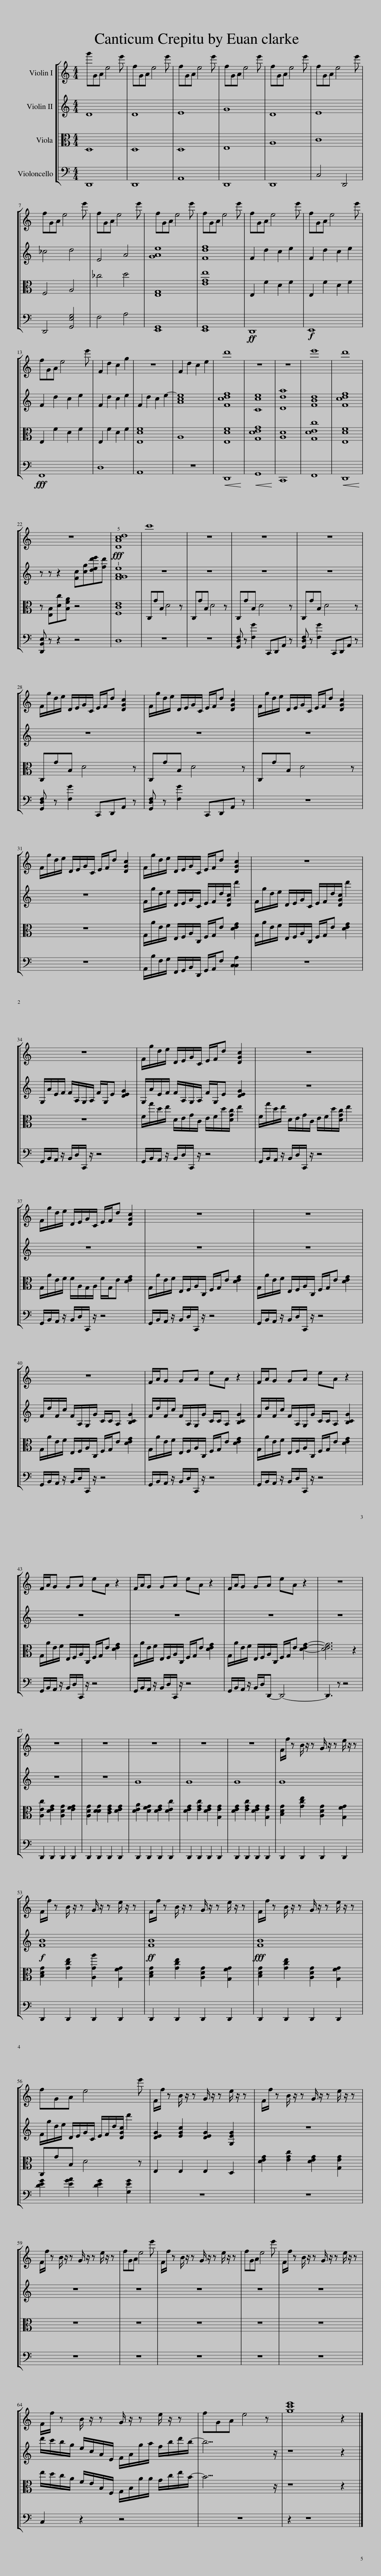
X:1
%%score [ 1 2 3 4 ]
L:1/8
M:4/4
I:linebreak $
K:C
V:1 treble
V:2 treble
V:3 alto
V:4 bass
V:1
 g'GA e4 e' | fGA e4 e' | fGA e4 e' | fGA e4 e' | fGA e4 e' | %5
 fGA e4 e' |$ fGA e4 e' | fGA e4 e' | fGA e4 e' | fGA e4 e' | %10
 fGA e4 e' | fGA e4 e' |$ fGA e4 e' | F2 d2 c2 g2 | z8 | %15
 F2 d2 c2 e2 | d'8 | z8 | z8 | e'8 | %20
 d'8 |$ z8 |!fff! !5![DAcd]8 | c'8 | z8 | %25
 z8 | z8 |$ F/g/d/e/ D/E/G/C/ E/F/d [DGc]2 | F/g/d/e/ D/E/G/C/ E/F/d [DGc]2 | F/g/d/e/ D/E/G/C/ E/F/d [DGc]2 |$ %30
 F/g/d/e/ D/E/G/C/ E/F/d [DGc]2 | F/g/d/e/ D/E/G/C/ E/F/d [DGc]2 | z8 |$ z8 | F/g/d/e/ D/E/G/C/ E/F/d [DGc]2 | %35
 z8 |$ F/g/d/e/ D/E/G/C/ E/F/d [DGc]2 | z8 | z8 |$ z8 | %40
 F/A/G GA eA z2 | F/A/G GA eA z2 |$ F/A/G GA eA z2 | F/A/G GA eA z2 | F/A/G GA eA z2 | %45
 z8 |$ z8 | z8 | z8 | z8 | %50
 z8 | F/f/ z B/ z/ z G/ z/ z e/ z/ z |$ F/f/ z B/ z/ z G/ z/ z e/ z/ z | F/f/ z B/ z/ z G/ z/ z e/ z/ z | F/f/ z B/ z/ z G/ z/ z e/ z/ z |$ %55
 fGA e4 e' | F/f/ z B/ z/ z G/ z/ z e/ z/ z | F/f/ z B/ z/ z G/ z/ z e/ z/ z |$ F/f/ z B/ z/ z G/ z/ z e/ z/ z | fGA e4 e' | %60
 F/f/ z B/ z/ z G/ z/ z e/ z/ z | fGA e4 e' | F/f/ z B/ z/ z G/ z/ z e/ z/ z |$ F/f/ z B/ z/ z G/ z/ z e/ z/ z | fGA e4 z | %65
 [gc'e']8 z2 |] %66
V:2
 D8 | D8 | E8 | G8 | D8 | %5
 E8 |$ _c4 d4 | E4 A4 | [GAe]8 | [Fdf]8 | %10
 F2 d2 c2 e2 | F2 d2 c2 e2 |$ F2 d2 c2 e2 | F2 d2 c2 e2 | F2 d2 c2 e2- | %15
 [Ace]8 | [Fcdf]8 | [Cce]8 | [Dda]8 | [FBd]8 | %20
 [Fcdf]8 |$ z z z2 [Fc][cg][ded'e'][fd'] | !1![FGAe]8 | z8 | z8 | %25
 z8 | z8 |$ z8 | z8 | z8 |$ %30
 z8 | F/g/d/e/ D/E/G/C/ E/F/d/[DGc]/ d'2 | F/g/d/e/ D/E/G/C/ E/F/d/[DGc]/ d'2 |$ G,/A/E/F/ F/A,/G,/A,/ F/G,/E [DEG]2 | G,/A/E/F/ F/A,/G,/A,/ F/G,/E [DEG]2 | %35
 z8 |$ z8 | z8 | z8 |$ F/d/F/c/ F/A,/G,/G/ C/C/A, [B,CG]2 | %40
 F/d/F/c/ F/A,/G,/G/ C/C/A, [B,CG]2 | F/d/F/c/ F/A,/G,/G/ C/C/A, [B,CG]2 |$ z8 | z8 | z8 | %45
 z8 |$ z8 | z8 | G8 | G8 | %50
 G8 | G8 |$!f! [FB]8 |!ff! [FB]8 |!fff! [FB]8 |$ %55
 F/g/d/e/ D/E/G/C/ E/F/d/[DGc]/ d'2 | [DEG]2 [EGc]2 [DEG]2 [G,EG]2 | z8 |$ z8 | z8 | %60
 z8 | z8 | z8 |$ d'/c'/b/g/ e/c/A/E/ F/A/g/a/ f/b/d'/b/- | b15/2 z/ | %65
 z8 z2 |] %66
V:3
 D,8 | D,8 | D,8 | E,8 | A,8 | %5
 C8 |$ F,4 A,4 | _c4 d4 | [E,G,]8 | [EGe]8 | %10
 E,2 F2 D2 F2 | E,2 F2 D2 F2 |$ E,2 F2 D2 F2 | E,2 F2 D2 F2 | [E,DF]8 | %15
 A,8 | [E,DF]8 | [G,DEG]8 | [A,D]8 | [G,DEc]8 | %20
 [E,DF]8 |$ z [E,B,][Dc][B,FA] z4 | [F,CE]8 | C,GB, D4 z | C,GB, D4 z | %25
 C,GB, D4 z | C,GB, D4 z |$ C,GB, D4 z | C,GB, D4 z | C,GB, D4 z |$ %30
 z8 | G,/A/E/F/ E,/F,/A,/C,/ F,/G,/E [DEG]2 | G,/A/E/F/ E,/F,/A,/C,/ F,/G,/E [DEG]2 |$ z8 | F/g/d/e/ D/E/G/C/ E/F/d/[DGc]/ e2 | %35
 F/g/d/e/ D/E/G/C/ E/F/d/[DGc]/ e2 |$ G,/A/E/F/ F/A,/G,/A,/ F/G,/E [DEG]2 | G,/A/E/F/ E,/F,/A,/C,/ F,/G,/E [DEG]2 | G,/A/E/F/ E,/F,/A,/C,/ F,/G,/E [DEG]2 |$ G,/A/E/F/ E,/F,/A,/C,/ F,/G,/E [DEG]2 | %40
 G,/A/E/F/ E,/F,/A,/C,/ F,/G,/E [DEG]2 | G,/A/E/F/ E,/F,/A,/C,/ F,/G,/E [DEG]2 |$ G,/A/E/F/ E,/F,/A,/C,/ F,/G,/E [DEG]2 | G,/A/E/F/ E,/F,/A,/C,/ F,/G,/E [DEG]2 | G,/A/E/F/ E,/F,/A,/C,/ F,/G,/E [DEG]2- | %45
 [DEG]6 z2 |$ [A,Ec]2 [DEG]2 [A,DG]2 [EFG]2 | [A,DG]2 [DDG]2 [CEG]2 [DEG]2 | [DEA]2 [DFG]2 [DEG]2 [DEc]2 | [DEG]2 [EGc]2 [DEG]2 [G,EG]2 | %50
 [DEG]2 [EGc]2 [DEG]2 [G,EG]2 | [B,DG]2 [Gce]2 [A,DG]2 [G,FG]2 |$ [B,DG]2 [Gce]2 [A,Ga]2 [G,FG]2 | [B,DG]2 [Gce]2 [A,DG]2 [G,FG]2 | [B,DG]2 [Gce]2 [A,DG]2 [G,FG]2 |$ %55
 C,GB, D4 z | E,2 E,2 E,2 D,2 | [DEG]2 [EGc]2 [DEG]2 [G,EG]2 |$ z8 | z8 | %60
 z8 | z8 | z8 |$ e/d/c/A/ F/E/B,/F,/ G,/B,/A/A/ G/c/e/B/- | B15/2 z/ | %65
 z8 z2 |] %66
V:4
 D,,8 | D,,8 | A,,8 | D,,8 | D,,8 | %5
 C,4 D,,4 |$ D,,4 [G,,E,G,]4 | F,4 A,4 | [E,,G,,]8 | [E,,G,,]8 | %10
!ff! D,,8 |!f! E,,8 |$!fff! F,,8 | D,8 | A,,8 | %15
 z8 |!<(! D,,8!<)! |!<(! G,,8!<)! | C,,8 | F,,8 | %20
!<(! D,,8!<)! |$ [D,,B,,E,] z z2 z4 | D,8 | z8 | z8 | %25
 [G,,D,F,] z [F,G]2 C,,D,,A,, z | [G,,D,F,] z [F,G]2 C,,D,,A,, z |$ [G,,D,F,] z [F,G]2 C,,D,,A,, z | [G,,D,F,] z [F,G]2 C,,D,,A,, z | z8 |$ %30
 z8 | A,,/B,/F,/G,/ F,,/G,,/B,,/D,,/ G,,/A,,/F, [C,C,A,]2 | z8 |$ G,,/B,,/A,,/ z/ B,,/D,/C,,/ z/ z4 | G,,/B,,/A,,/ z/ B,,/D,/C,,/ z/ z4 | %35
 G,,/B,,/A,,/ z/ B,,/D,/C,,/ z/ z4 |$ G,,/B,,/A,,/ z/ B,,/D,/C,,/ z/ z4 | G,,/B,,/A,,/ z/ B,,/D,/C,,/ z/ z4 | G,,/B,,/A,,/ z/ B,,/D,/C,,/ z/ z4 |$ G,,/B,,/A,,/ z/ B,,/D,/C,,/ z/ z4 | %40
 G,,/B,,/A,,/ z/ B,,/D,/C,,/ z/ z4 | G,,/B,,/A,,/ z/ B,,/D,/C,,/ z/ z4 |$ G,,/B,,/A,,/ z/ B,,/D,/C,,/ z/ z4 | G,,/B,,/A,,/ z/ B,,/D,/C,,/ z/ z4 | G,,/B,,/A,,/ z/ B,,/D,/D,,- D,,4- | %45
 D,,3 z z4 |$ D,,2 D,,2 D,,2 D,,2 | D,,2 D,,2 D,,2 D,,2 | D,,2 D,,2 D,,2 D,,2 | D,,2 D,,2 D,,2 D,,2 | %50
 D,,2 D,,2 D,,2 D,,2 | D,,2 D,,2 D,,2 D,,2 |$ D,,2 D,,2 D,,2 D,,2 | D,,2 D,,2 D,,2 D,,2 | D,,2 D,,2 D,,2 D,,2 |$ %55
 [DEG]2 [EGA]2 [DEG]2 [G,EG]2 | z8 | z8 |$ z8 | z8 | %60
 z8 | z8 | z8 |$ C,2 z2 z4 | z8 | %65
 z2 z8 |] %66
